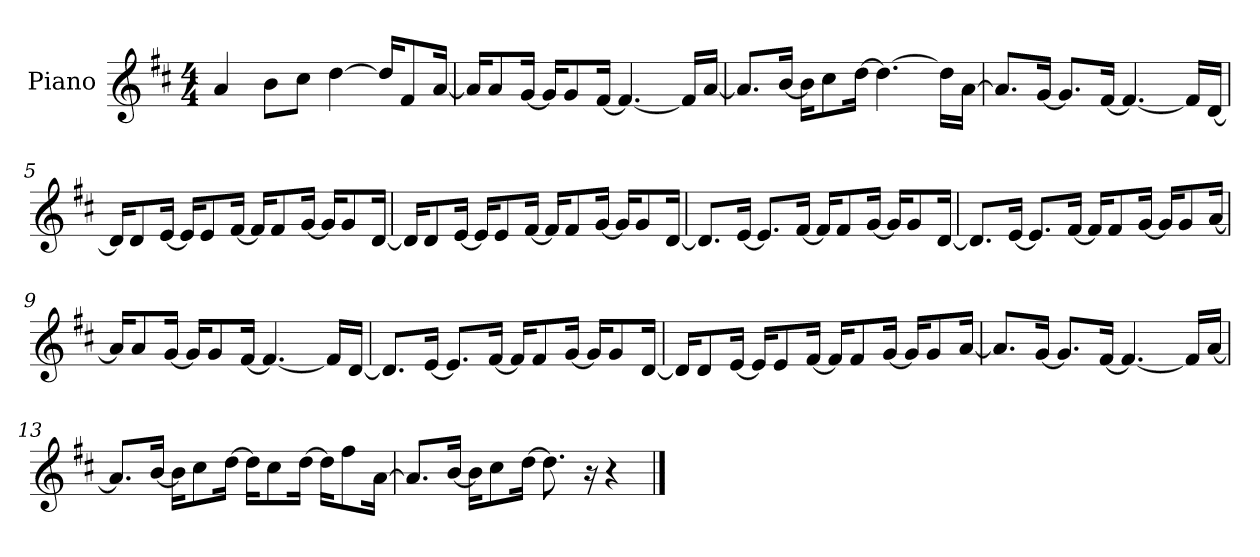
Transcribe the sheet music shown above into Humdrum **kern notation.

**kern
*part1
*staff1
*I"Piano
*I'P-no
*clefG2
*k[f#c#]
*M4/4
*MM90
=1
4a/
8b\L
8cc#\J
[4dd\
16dd/KL]
8f#/
[16a/Jk
=2
16a/KL]
8a/
[16g/Jk
16g/KL]
8g/
[16f#/Jk
4.f#/_
16f#/LL]
[16a/JJ
=3
8.a/L]
[16b/Jk
16b\KL]
8cc#\
[16dd\Jk
4.dd\_
16dd\LL]
[16a\JJ
=4
8.a/L]
[16g/Jk
8.g/L]
[16f#/Jk
4.f#/_
16f#/LL]
[16d/JJ
!!LO:LB:g=z
=5
16d/KL]
8d/
[16e/Jk
16e/KL]
8e/
[16f#/Jk
16f#/KL]
8f#/
[16g/Jk
16g/KL]
8g/
[16d/Jk
=6
16d/KL]
8d/
[16e/Jk
16e/KL]
8e/
[16f#/Jk
16f#/KL]
8f#/
[16g/Jk
16g/KL]
8g/
[16d/Jk
=7
8.d/L]
[16e/Jk
8.e/L]
[16f#/Jk
16f#/KL]
8f#/
[16g/Jk
16g/KL]
8g/
[16d/Jk
!!LO:LB:g=z
=8
8.d/L]
[16e/Jk
8.e/L]
[16f#/Jk
16f#/KL]
8f#/
[16g/Jk
16g/KL]
8g/
[16a/Jk
=9
16a/KL]
8a/
[16g/Jk
16g/KL]
8g/
[16f#/Jk
4.f#/_
16f#/LL]
[16d/JJ
=10
8.d/L]
[16e/Jk
8.e/L]
[16f#/Jk
16f#/KL]
8f#/
[16g/Jk
16g/KL]
8g/
[16d/Jk
=11
16d/KL]
8d/
[16e/Jk
16e/KL]
8e/
[16f#/Jk
16f#/KL]
8f#/
[16g/Jk
16g/KL]
8g/
[16a/Jk
!!LO:LB:g=z
=12
8.a/L]
[16g/Jk
8.g/L]
[16f#/Jk
4.f#/_
16f#/LL]
[16a/JJ
=13
8.a/L]
[16b/Jk
16b\KL]
8cc#\
[16dd\Jk
16dd\KL]
8cc#\
[16dd\Jk
16dd\KL]
8ff#\
[16a\Jk
=14
8.a/L]
[16b/Jk
16b\KL]
8cc#\
[16dd\Jk
8.dd\]
16r
4r
==
*-
